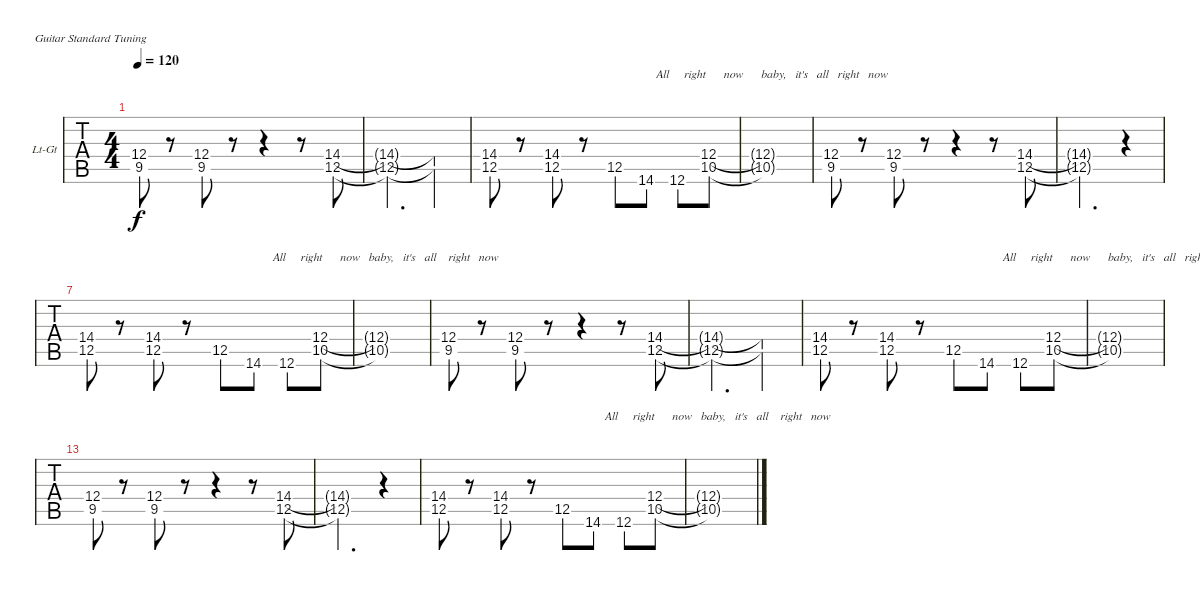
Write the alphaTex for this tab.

\bracketExtendMode nobrackets
\firstSystemTrackNameOrientation horizontal
\otherSystemsTrackNameOrientation horizontal
\defaultBarNumberDisplay FirstOfSystem
\track ("Guitar" "Lt-Gt") {instrument distortionguitar}
\staff {tabs}
\tuning (E4 B3 G3 D3 A2 E2)
\ts (4 4)
\tempo 120
\clef g2
\ks c
(12.4 9.5).8{lyrics (0 "") lyrics (1 "") lyrics (2 "") lyrics (3 "") lyrics (4 "") dy f} r.8 (12.4 9.5).8{lyrics (0 "") lyrics (1 "") lyrics (2 "") lyrics (3 "") lyrics (4 "")} r.8 r.4 r.8 (14.4 12.5).8{lyrics (0 "") lyrics (1 "") lyrics (2 "") lyrics (3 "") lyrics (4 "")} |
(14.4{t} 12.5{t}).2{d lyrics (0 "") lyrics (1 "") lyrics (2 "") lyrics (3 "") lyrics (4 "")} (14.4{t} 12.5{t}).4{lyrics (0 "") lyrics (1 "") lyrics (2 "") lyrics (3 "") lyrics (4 "")} |
(14.4 12.5).8{lyrics (0 "") lyrics (1 "") lyrics (2 "") lyrics (3 "") lyrics (4 "")} r.8 (14.4 12.5).8{lyrics (0 "") lyrics (1 "") lyrics (2 "") lyrics (3 "") lyrics (4 "")} r.8 12.5.8{lyrics (0 "") lyrics (1 "") lyrics (2 "") lyrics (3 "") lyrics (4 "")} 14.6.8{lyrics (0 "") lyrics (1 "") lyrics (2 "") lyrics (3 "") lyrics (4 "")} 12.6.8{lyrics (0 "") lyrics (1 "") lyrics (2 "") lyrics (3 "") lyrics (4 "")} (12.4 10.5).8{lyrics (0 "") lyrics (1 "") lyrics (2 "") lyrics (3 "") lyrics (4 "")} |
(12.4{t} 10.5{t}).1{lyrics (0 "      All     right      now      baby,   it's   all   right   now") lyrics (1 "") lyrics (2 "") lyrics (3 "") lyrics (4 "")} |
(12.4 9.5).8{lyrics (0 "") lyrics (1 "") lyrics (2 "") lyrics (3 "") lyrics (4 "")} r.8 (12.4 9.5).8{lyrics (0 "") lyrics (1 "") lyrics (2 "") lyrics (3 "") lyrics (4 "")} r.8 r.4 r.8 (14.4 12.5).8{lyrics (0 "") lyrics (1 "") lyrics (2 "") lyrics (3 "") lyrics (4 "")} |
(14.4{t} 12.5{t}).2{d lyrics (0 "") lyrics (1 "") lyrics (2 "") lyrics (3 "") lyrics (4 "")} r.4 |
(14.4 12.5).8{lyrics (0 "") lyrics (1 "") lyrics (2 "") lyrics (3 "") lyrics (4 "")} r.8 (14.4 12.5).8{lyrics (0 "") lyrics (1 "") lyrics (2 "") lyrics (3 "") lyrics (4 "")} r.8 12.5.8{lyrics (0 "") lyrics (1 "") lyrics (2 "") lyrics (3 "") lyrics (4 "")} 14.6.8{lyrics (0 "") lyrics (1 "") lyrics (2 "") lyrics (3 "") lyrics (4 "")} 12.6.8{lyrics (0 "") lyrics (1 "") lyrics (2 "") lyrics (3 "") lyrics (4 "")} (12.4 10.5).8{lyrics (0 "") lyrics (1 "") lyrics (2 "") lyrics (3 "") lyrics (4 "")} |
(12.4{t} 10.5{t}).1{lyrics (0 "      All     right      now   baby,   it's   all    right   now") lyrics (1 "") lyrics (2 "") lyrics (3 "") lyrics (4 "")} |
(12.4 9.5).8{lyrics (0 "") lyrics (1 "") lyrics (2 "") lyrics (3 "") lyrics (4 "")} r.8 (12.4 9.5).8{lyrics (0 "") lyrics (1 "") lyrics (2 "") lyrics (3 "") lyrics (4 "")} r.8 r.4 r.8 (14.4 12.5).8{lyrics (0 "") lyrics (1 "") lyrics (2 "") lyrics (3 "") lyrics (4 "")} |
(14.4{t} 12.5{t}).2{d lyrics (0 "") lyrics (1 "") lyrics (2 "") lyrics (3 "") lyrics (4 "")} (14.4{t} 12.5{t}).4{lyrics (0 "") lyrics (1 "") lyrics (2 "") lyrics (3 "") lyrics (4 "")} |
(14.4 12.5).8{lyrics (0 "") lyrics (1 "") lyrics (2 "") lyrics (3 "") lyrics (4 "")} r.8 (14.4 12.5).8{lyrics (0 "") lyrics (1 "") lyrics (2 "") lyrics (3 "") lyrics (4 "")} r.8 12.5.8{lyrics (0 "") lyrics (1 "") lyrics (2 "") lyrics (3 "") lyrics (4 "")} 14.6.8{lyrics (0 "") lyrics (1 "") lyrics (2 "") lyrics (3 "") lyrics (4 "")} 12.6.8{lyrics (0 "") lyrics (1 "") lyrics (2 "") lyrics (3 "") lyrics (4 "")} (12.4 10.5).8{lyrics (0 "") lyrics (1 "") lyrics (2 "") lyrics (3 "") lyrics (4 "")} |
(12.4{t} 10.5{t}).1{lyrics (0 "      All     right      now      baby,   it's   all   right   now") lyrics (1 "") lyrics (2 "") lyrics (3 "") lyrics (4 "")} |
(12.4 9.5).8{lyrics (0 "") lyrics (1 "") lyrics (2 "") lyrics (3 "") lyrics (4 "")} r.8 (12.4 9.5).8{lyrics (0 "") lyrics (1 "") lyrics (2 "") lyrics (3 "") lyrics (4 "")} r.8 r.4 r.8 (14.4 12.5).8{lyrics (0 "") lyrics (1 "") lyrics (2 "") lyrics (3 "") lyrics (4 "")} |
(14.4{t} 12.5{t}).2{d lyrics (0 "") lyrics (1 "") lyrics (2 "") lyrics (3 "") lyrics (4 "")} r.4 |
(14.4 12.5).8{lyrics (0 "") lyrics (1 "") lyrics (2 "") lyrics (3 "") lyrics (4 "")} r.8 (14.4 12.5).8{lyrics (0 "") lyrics (1 "") lyrics (2 "") lyrics (3 "") lyrics (4 "")} r.8 12.5.8{lyrics (0 "") lyrics (1 "") lyrics (2 "") lyrics (3 "") lyrics (4 "")} 14.6.8{lyrics (0 "") lyrics (1 "") lyrics (2 "") lyrics (3 "") lyrics (4 "")} 12.6.8{lyrics (0 "") lyrics (1 "") lyrics (2 "") lyrics (3 "") lyrics (4 "")} (12.4 10.5).8{lyrics (0 "") lyrics (1 "") lyrics (2 "") lyrics (3 "") lyrics (4 "")} |
(12.4{t} 10.5{t}).1{lyrics (0 "      All     right      now   baby,   it's   all    right   now") lyrics (1 "") lyrics (2 "") lyrics (3 "") lyrics (4 "")}
